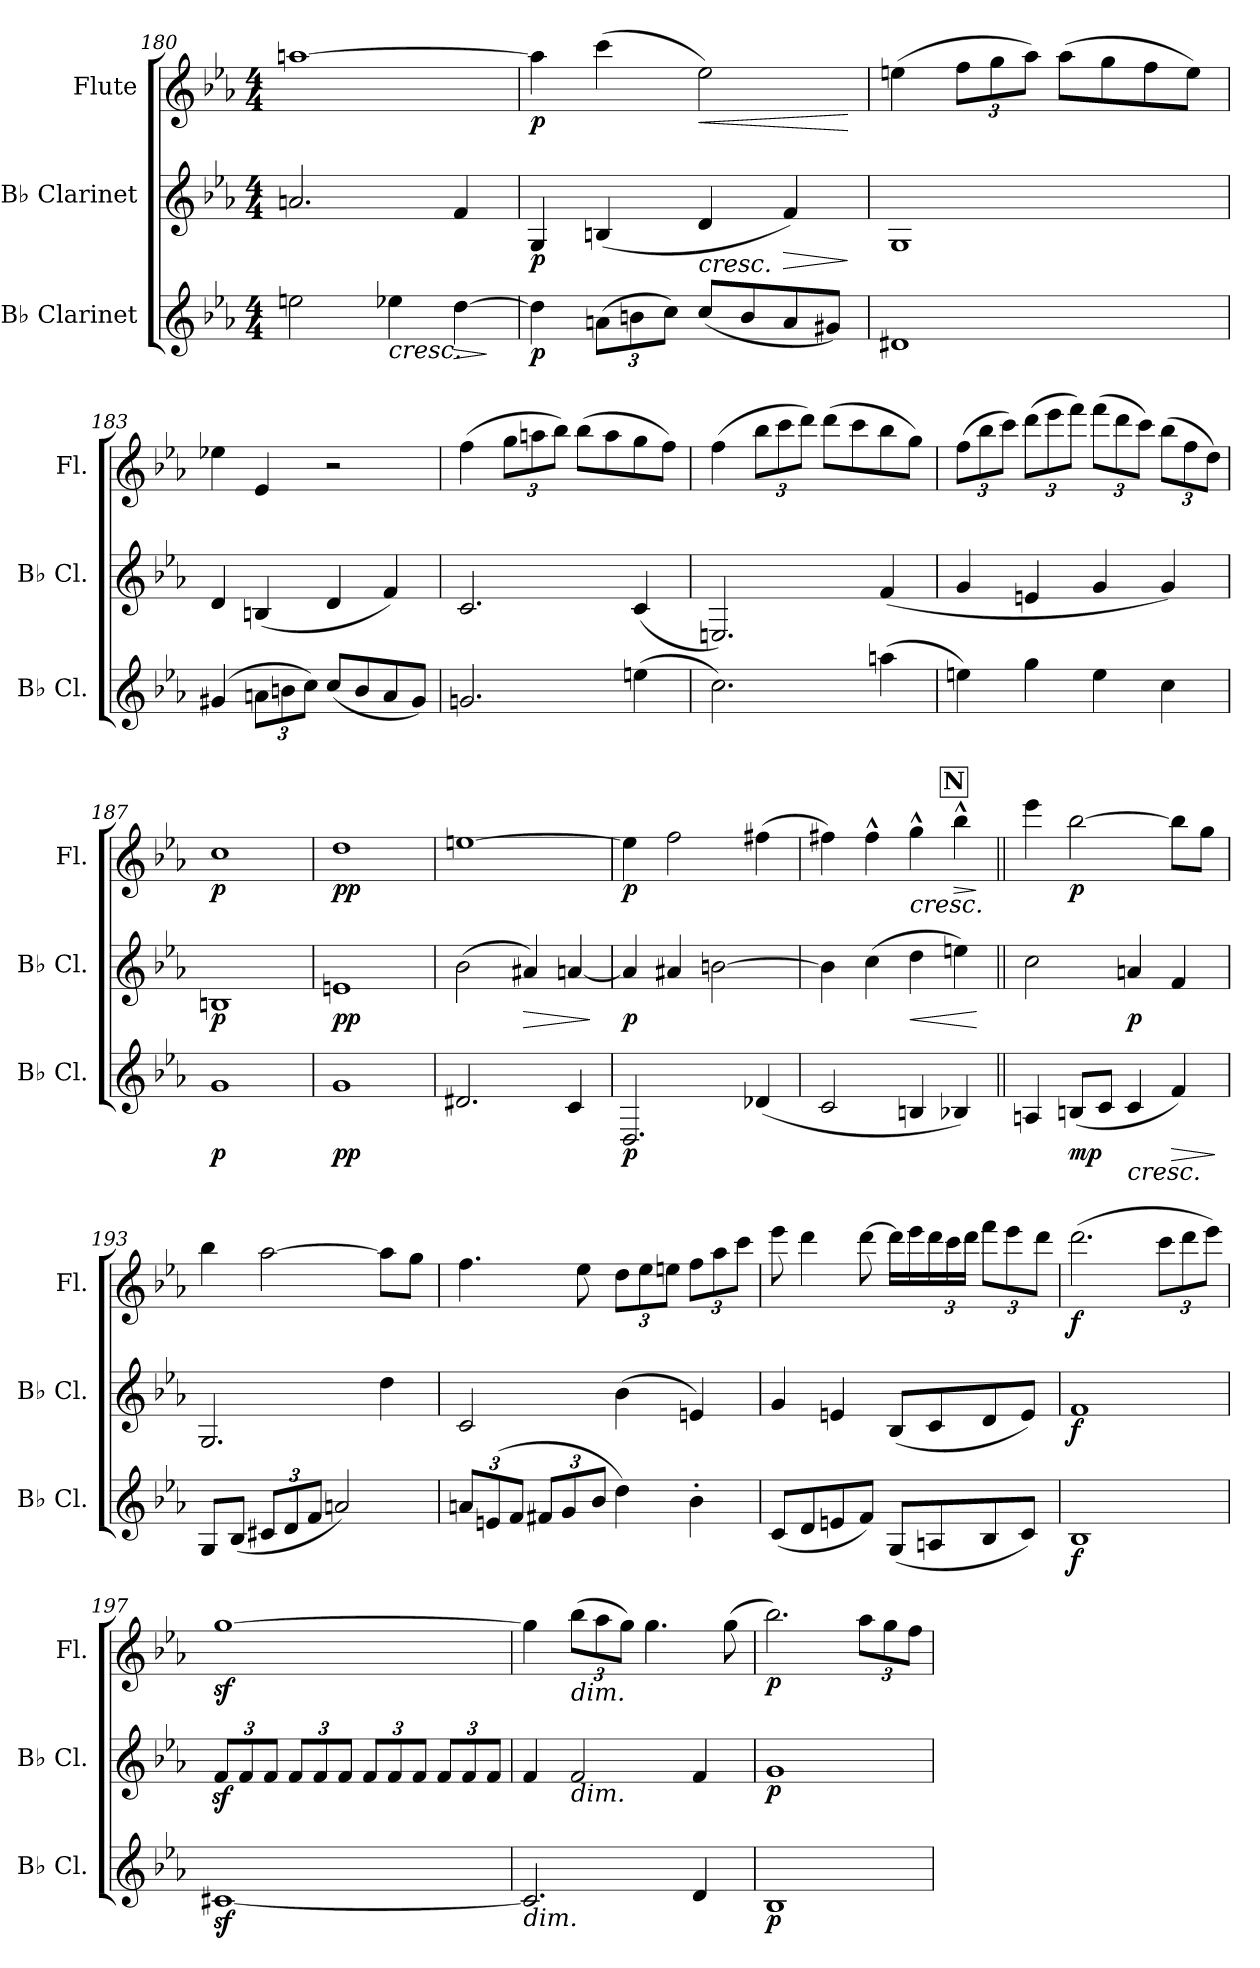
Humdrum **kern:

**kern	**dynam	**kern	**dynam	**kern	**dynam
*part3	*part3	*part2	*part2	*part1	*part1
*staff3	*staff3	*staff2	*staff2	*staff1	*staff1
*I"B♭ Clarinet	*	*I"B♭ Clarinet	*	*I"Flute	*
*I'B♭ Cl.	*	*I'B♭ Cl.	*	*I'Fl.	*
*clefG2	*	*clefG2	*	*clefG2	*
*ITrd1c2	*	*ITrd1c2	*	*	*
*k[b-e-a-d-g-]	*	*k[b-e-a-d-g-]	*	*k[b-e-a-]	*
*M4/4	*	*M4/4	*	*M4/4	*
=180	=180	=180	=180	=180	=180
2ddn\	.	2.gn/	.	[1aan	.
!	!LO:HP:b	!	!	!	!
4dd-X\	<	.	.	.	.
!	!LO:HP:b	!	!	!	!
[4cc\	>	4e-/	.	.	.
.	[ ]	.	.	.	.
!!LO:PB:g=z
=181	=181	=181	=181	=181	=181
!	!LO:DY:b	!	!LO:DY:b	!	!LO:DY:b
4cc\]	p	4F/	p	4aa\]	p
*Xbrackettup	*	*	*	*	*
(>12gn\L	.	(<4An/	.	(>4ccc\	.
12an\	.	.	.	.	.
12b-\J)	.	.	.	.	.
!	!	!	!LO:HP:b	!	!LO:HP:b
!	!	!	!	!	!LO:HP:n=1:b
(<8b-/L	.	4c/	<	2ee-\)	< >
8a/	.	.	.	.	.
!	!	!	!LO:HP:b	!	!
8g/	.	4e-/)	>	.	.
8f#X/J)	.	.	.	.	.
.	.	.	[ ]	.	[
=182	=182	=182	=182	=182	=182
1c#X	.	1F	.	(>4een\	.
*	*	*	*	*Xbrackettup	*
.	.	.	.	12ff\L	]
.	.	.	.	12gg\	.
.	.	.	.	12aa-\J)	.
.	.	.	.	(>8aa-\L	.
.	.	.	.	8gg\	.
.	.	.	.	8ff\	.
.	.	.	.	8ee\J)	.
=183	=183	=183	=183	=183	=183
(>4f#X/	.	4c/	.	4ee-X\	.
12gn\L	.	(<4An/	.	4e-/	.
12an\	.	.	.	.	.
12b-\J)	.	.	.	.	.
(<8b-/L	.	4c/	.	2r	.
8a/	.	.	.	.	.
8g/	.	4e-/)	.	.	.
8f#/J)	.	.	.	.	.
=184	=184	=184	=184	=184	=184
2.fn/	.	2.B-/	.	(>4ff\	.
.	.	.	.	12gg\L	.
.	.	.	.	12aan\	.
.	.	.	.	12bb-\J)	.
.	.	.	.	(>8bb-\L	.
.	.	.	.	8aa\	.
(>4ddn\	.	(<4B-/	.	8gg\	.
.	.	.	.	8ff\J)	.
!!LO:LB:g=z
=185	=185	=185	=185	=185	=185
2.b-\)	.	2.Dn/)	.	(>4ff\	.
.	.	.	.	12bb-\L	.
.	.	.	.	12ccc\	.
.	.	.	.	12ddd\J)	.
.	.	.	.	(>8ddd\L	.
.	.	.	.	8ccc\	.
(>4ggn\	.	(<4e-/	.	8bb-\	.
.	.	.	.	8gg\J)	.
=186	=186	=186	=186	=186	=186
4ddn\)	.	4f/	.	(>12ff\L	.
.	.	.	.	12bb-\	.
.	.	.	.	12ccc\J)	.
4ff\	.	4dn/	.	(>12ddd\L	.
.	.	.	.	12eee-\	.
.	.	.	.	12fff\J)	.
4dd\	.	4f/	.	(>12fff\L	.
.	.	.	.	12ddd\	.
.	.	.	.	12ccc\J)	.
4b-\	.	4f/)	.	(>12bb-\L	.
.	.	.	.	12ff\	.
.	.	.	.	12dd\J)	.
=187	=187	=187	=187	=187	=187
!	!LO:DY:b	!	!LO:DY:b	!	!LO:DY:b
1f	p	1An	p	1cc	p
=188	=188	=188	=188	=188	=188
!	!LO:DY:b	!	!LO:DY:b	!	!LO:DY:b
1f	pp	1dn	pp	1dd	pp
=189	=189	=189	=189	=189	=189
2.c#X/	.	(>2a-\	.	[1een	.
!	!	!	!LO:HP:b	!	!
.	.	4g#X/)	>	.	.
4B-/	.	[4gn/	.	.	.
.	.	.	]	.	.
=190	=190	=190	=190	=190	=190
!	!LO:DY:b	!	!LO:DY:b	!	!LO:DY:b
2.C/	p	4g/]	p	4ee\]	p
.	.	4g#X/	.	2ff\	.
.	.	[2an\	.	.	.
(<4c-X/	.	.	.	(>4ff#X\	.
!!LO:LB:g=z
!!LO:REH:place=s1:a:B:fs=14:t=N:qo=3
=191	=191	=191	=191	=191	=191
2B-/	.	4a\]	.	4ff#X\)	.
.	.	(>4b-\	.	4ff#^^\	.
!	!	!	!LO:HP:b	!	!LO:HP:b
4An/	.	4cc\	<	4gg^^\	<
!	!	!	!	!	!LO:HP:b
4A-X/)	.	4ddn\)	.	4bb-^^\	>
.	.	.	[	.	[ ]
=192||	=192||	=192||	=192||	=192||	=192||
4Gn/	.	2b-\	.	4eee-\	.
!	!LO:DY:b	!	!	!	!LO:DY:b
(<8An/L	mp	.	.	[2bb-\	p
8B-/J	.	.	.	.	.
!	!LO:HP:b	!	!LO:DY:b	!	!
4B-/	<	4gn/	p	.	.
!	!LO:HP:b	!	!	!	!
4e-/)	>	4e-/	.	8bb-\L]	.
.	.	.	.	8gg\J	.
.	[ ]	.	.	.	.
=193	=193	=193	=193	=193	=193
8F/L	.	2.F/	.	4bb-\	.
(<8A-/J	.	.	.	.	.
12Bn/L	.	.	.	[2aa-\	.
12c/	.	.	.	.	.
12e-/J	.	.	.	.	.
2gn/)	.	.	.	.	.
.	.	4cc\	.	8aa-\L]	.
.	.	.	.	8gg\J	.
=194	=194	=194	=194	=194	=194
12gn/L	.	2B-/	.	4.ff\	.
(>12dn/	.	.	.	.	.
12e-/J	.	.	.	.	.
12en/L	.	.	.	.	.
12f/	.	.	.	.	.
.	.	.	.	8ee-\	.
12a-/J	.	.	.	.	.
4cc\)	.	(>4a-\	.	12dd\L	.
.	.	.	.	12ee-\	.
.	.	.	.	12een\J	.
4a-'\	.	4dn/)	.	12ff\L	.
.	.	.	.	12aa-\	.
.	.	.	.	12ccc\J	.
!!LO:LB:g=z
=195	=195	=195	=195	=195	=195
(<8B-/L	.	4f/	.	8eee-\	.
8c/	.	.	.	4ddd\	.
8dn/	.	4dn/	.	.	.
8e-/J)	.	.	.	[8ddd\	.
(<8F/L	.	(<8A-/L	.	16ddd\LL]	.
.	.	.	.	16eee-\	.
8Gn/	.	8B-/	.	24ddd\	.
.	.	.	.	24ccc\	.
.	.	.	.	24ddd\JJ	.
8A-/	.	8c/	.	12fff\L	.
.	.	.	.	12eee-\	.
8B-/J)	.	8d/J)	.	.	.
.	.	.	.	12ddd\J	.
=196	=196	=196	=196	=196	=196
!	!LO:DY:b	!	!LO:DY:b	!	!LO:DY:b
1A-	f	1e-	f	(>2.ddd\	f
.	.	.	.	12ccc\L	.
.	.	.	.	12ddd\	.
.	.	.	.	12eee-\J)	.
=197	=197	=197	=197	=197	=197
*	*	*Xbrackettup	*	*	*
[1Bnz<	.	12e-z</L	.	[1ggz<	.
.	.	12e-/	.	.	.
.	.	12e-/J	.	.	.
.	.	12e-/L	.	.	.
.	.	12e-/	.	.	.
.	.	12e-/J	.	.	.
.	.	12e-/L	.	.	.
.	.	12e-/	.	.	.
.	.	12e-/J	.	.	.
.	.	12e-/L	.	.	.
.	.	12e-/	.	.	.
.	.	12e-/J	.	.	.
=198	=198	=198	=198	=198	=198
!LO:TX:b:i:t=dim.	!	!	!	!	!
2.B/]	.	4e-/	.	4gg\]	.
!	!	!	!	!LO:TX:b:i:t=dim.	!
!	!	!LO:TX:b:i:t=dim.	!	!	!
.	.	2e-/	.	(>12bb-\L	.
.	.	.	.	12aa-\	.
.	.	.	.	12gg\J)	.
.	.	.	.	4.gg\	.
4c/	.	4e-/	.	.	.
.	.	.	.	(>8gg\	.
!!LO:PB:g=z
=199	=199	=199	=199	=199	=199
!	!LO:DY:b	!	!LO:DY:b	!	!LO:DY:b
1A-	p	1f	p	2.bb-\)	p
.	.	.	.	12aa-\L	.
.	.	.	.	12gg\	.
.	.	.	.	12ff\J	.
=	=	=	=	=	=
*-	*-	*-	*-	*-	*-
